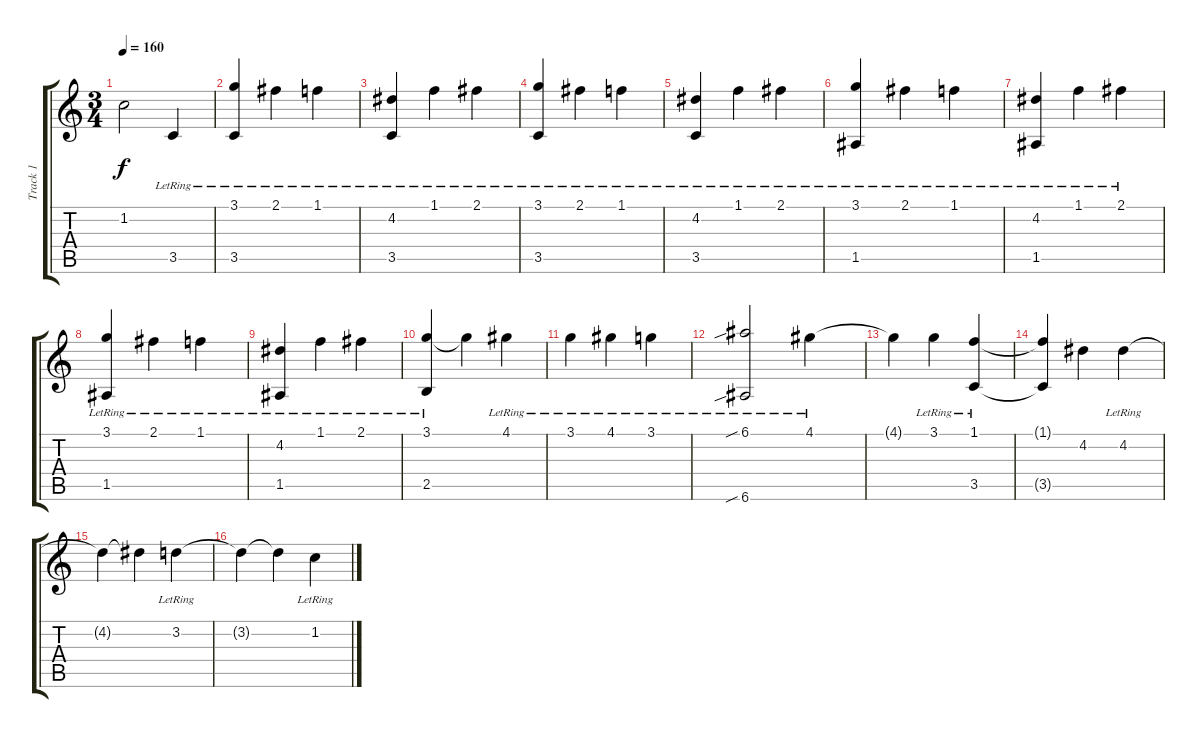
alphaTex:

\track ("Track 1" "Track 1") {instrument acousticguitarsteel}
\staff {score tabs}
\tuning (E4 B3 G3 D3 A2 E2) {hide}
\ts (3 4)
\tempo 160
\clef g2
\ks c
1.2{t}.2{dy f} 3.5{lr}.4 |
(3.1{lr} 3.5{lr}).4 2.1{lr}.4 1.1{lr}.4 |
(4.2{lr} 3.5{lr}).4 1.1{lr}.4 2.1{lr}.4 |
(3.1{lr} 3.5{lr}).4 2.1{lr}.4 1.1{lr}.4 |
(4.2{lr} 3.5{lr}).4 1.1{lr}.4 2.1{lr}.4 |
(3.1{lr} 1.5{lr}).4 2.1{lr}.4 1.1{lr}.4 |
(4.2{lr} 1.5{lr}).4 1.1{lr}.4 2.1{lr}.4 |
(3.1{lr} 1.5{lr}).4 2.1{lr}.4 1.1{lr}.4 |
(4.2{lr} 1.5{lr}).4 1.1{lr}.4 2.1{lr}.4 |
(3.1{lr} 2.5{lr}).4 3.1{t}.4 4.1{lr}.4 |
3.1{lr}.4 4.1{lr}.4 3.1{lr}.4 |
(6.1{sib lr} 6.6{sib lr}).2 4.1{lr}.4 |
4.1{t}.4 3.1{lr}.4 (1.1{lr} 3.5{lr}).4 |
(1.1{t} 3.5{t}).4 4.2.4 4.2{lr}.4 |
4.2{t}.4 4.2{t}.4 3.2{lr}.4 |
3.2{t}.4 3.2{t}.4 1.2{lr}.4
